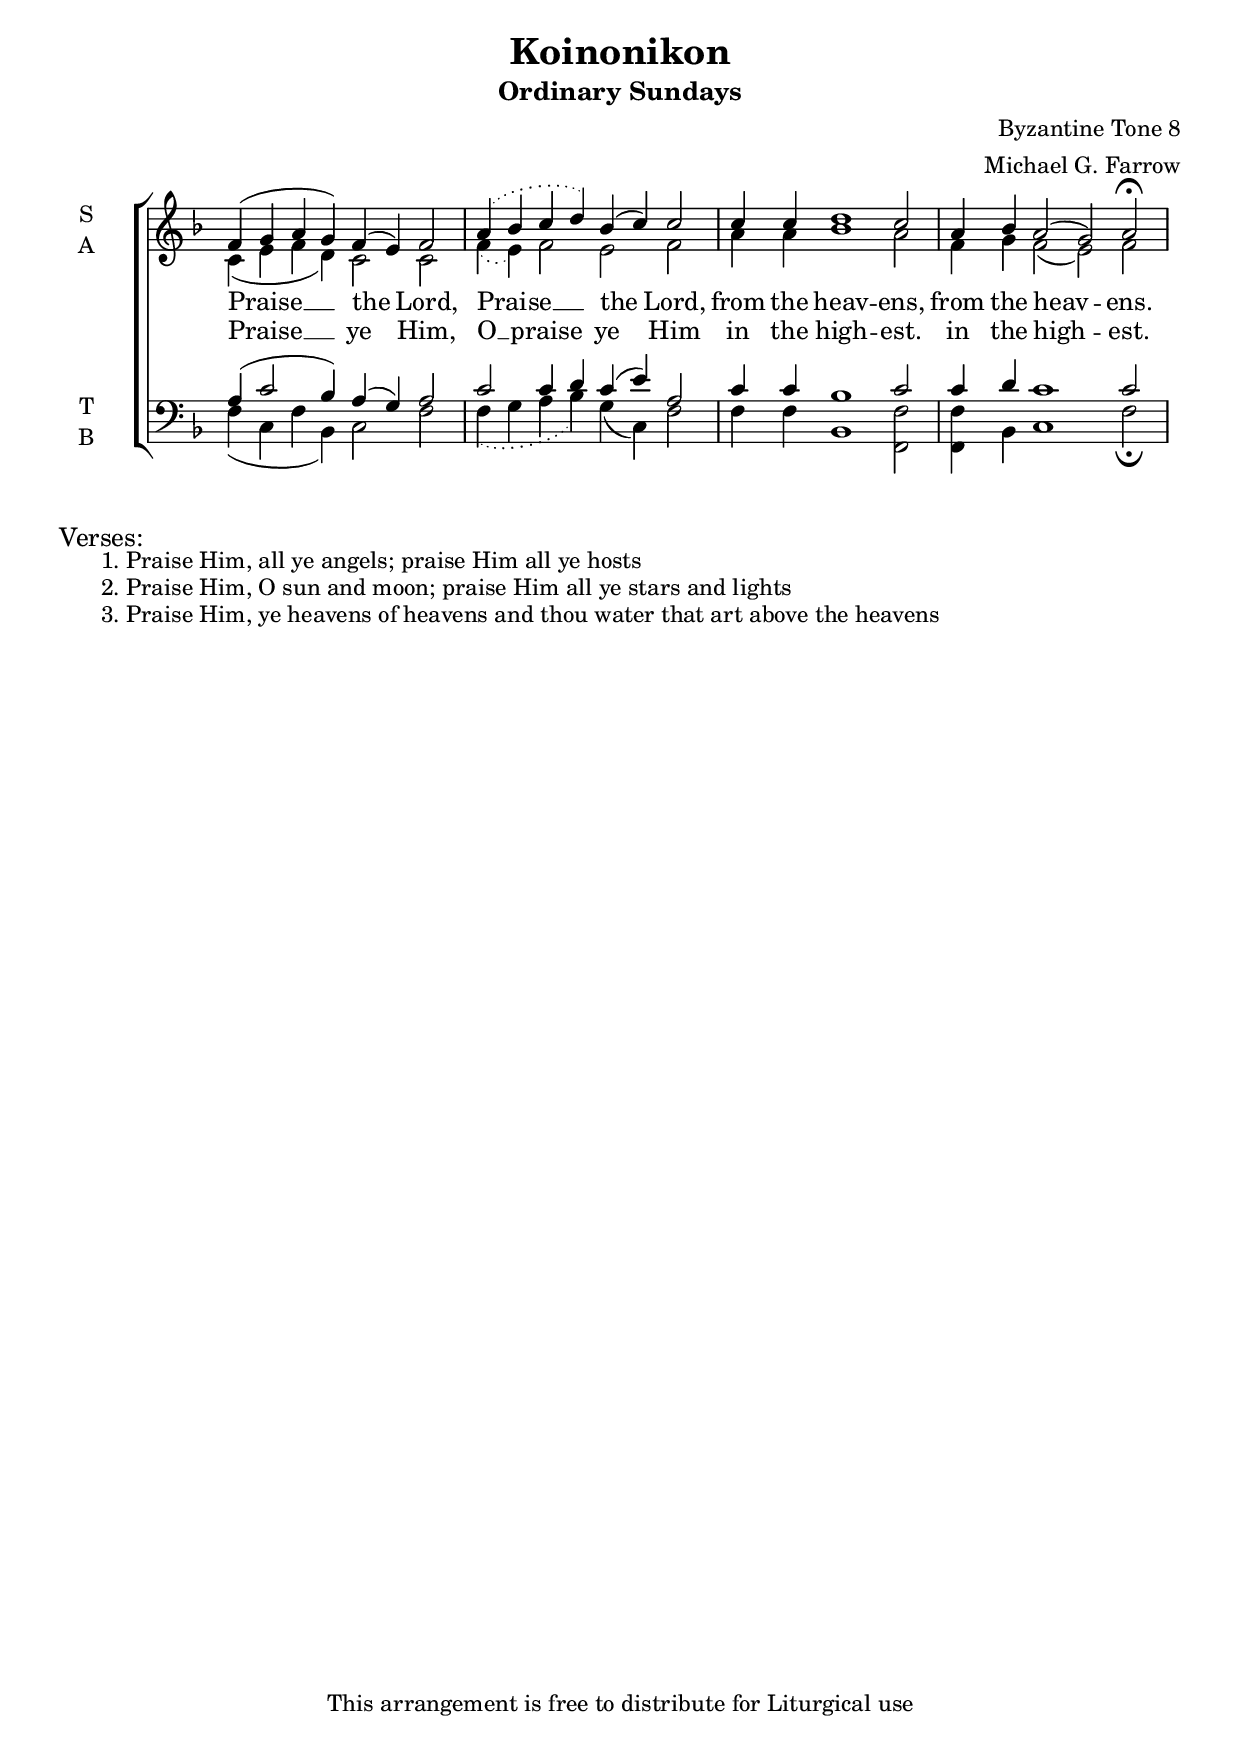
\version "2.18.2"
\header {
  title = "Koinonikon"
  subtitle = "Ordinary Sundays"
  subsubtitle = ""
  composer = "Byzantine Tone 8"
  arranger = "Michael G. Farrow"
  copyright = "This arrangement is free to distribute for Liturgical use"
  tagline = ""
}

\version "2.18.2"

global = {
  \time 8/4 % Not used, Time_signature_engraver is removed from layout
  \key f \major
}

verseOne = \lyricmode {
 Praise __ the Lord,
 Praise __ the Lord,
 from the heav -- ens,
 from the heav -- ens.
}

verseTwo = \lyricmode {
  Praise __ ye Him,
  O __ praise ye Him
  in the high -- est.
  in the high -- est.
}

soprano = \relative g' {
  % Ritardando spanning several notes use '\startTextSpan' and \stopTextSpan
  \override TextSpanner.bound-details.left.text = "rit."
  \global % Leave these here for key to display

  f4( g a g) f( e) f2
  \slurDotted
  a4( bes c d) \slurSolid bes( c) c2
  c4 c d1 c2
  a4 bes a2( g) a2 \fermata
}

alto = \relative c' {
  \global % Leave these here for key to display
  c4( e f d) c2 c
  \slurDotted
  f4( e) f2 \slurSolid e2 f
  a4 a bes1 a2
  f4 g f2( e) f2
}

tenor = \relative c' {
  \global % Leave these here for key to display
  a4( c2 bes4) a( g) a2
  \slurDotted
  c2 c4 d \slurSolid c( e) a,2
  c4 c bes1 c2
  c4 d c1 c2
}


bass = \relative c {
  \global % Leave these here for key to display
  f4( c f bes,) c2 f2
  \slurDotted
  f4( g a bes) \slurSolid g( c,) f2
  f4 f bes,1 <f' f,>2
  <f f,>4 bes, c1 f2 \fermata
}

\score {
  \new ChoirStaff <<
    \new Staff \with {
      midiInstrument = "choir aahs"
      instrumentName = \markup \center-column { S A }
    } <<
      \new Voice = "soprano" { \voiceOne \soprano }
      \new Voice = "alto" { \voiceTwo \alto }
    >>
    \new Lyrics \with {
      \override VerticalAxisGroup #'staff-affinity = #CENTER
    } \lyricsto "soprano" { \verseOne }
    \new Lyrics = "ahha"\lyricsto "alto" \verseTwo

    \new Staff \with {
      midiInstrument = "choir aahs"
      instrumentName = \markup \center-column { T B }
    } <<
      \clef bass
      \new Voice = "tenor" { \voiceOne \tenor }
      \new Voice = "bass" { \voiceTwo \bass }
    >>
  >>
  \layout {
    \context {
      \Staff
      \remove "Time_signature_engraver"
    }
    \context {
      \Score
      \omit BarNumber
    }
  }
  \midi { \tempo 4 = 100
          \context {
            \Voice
            \remove "Dynamic_performer"
    }
  }
}

\markup{\larger Verses:}
\markup{\hspace#4 1. Praise Him, all ye angels; praise Him all ye hosts }
\markup{\hspace#4 2. Praise Him, O sun and moon; praise Him all ye stars and lights }
\markup{\hspace#4 3. Praise Him, ye heavens of heavens and thou water that art above the heavens }



